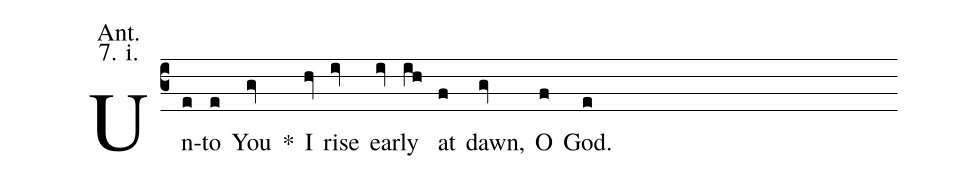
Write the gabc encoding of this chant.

annotation: Ant.;
annotation: 7. i.;
%%
(c3) Un(e)to(e) You(gv) <sp>*</sp>() I(hv) rise(iv) ear(iv)ly(ih) at(f) dawn,(gv) O(f) God.(e)
